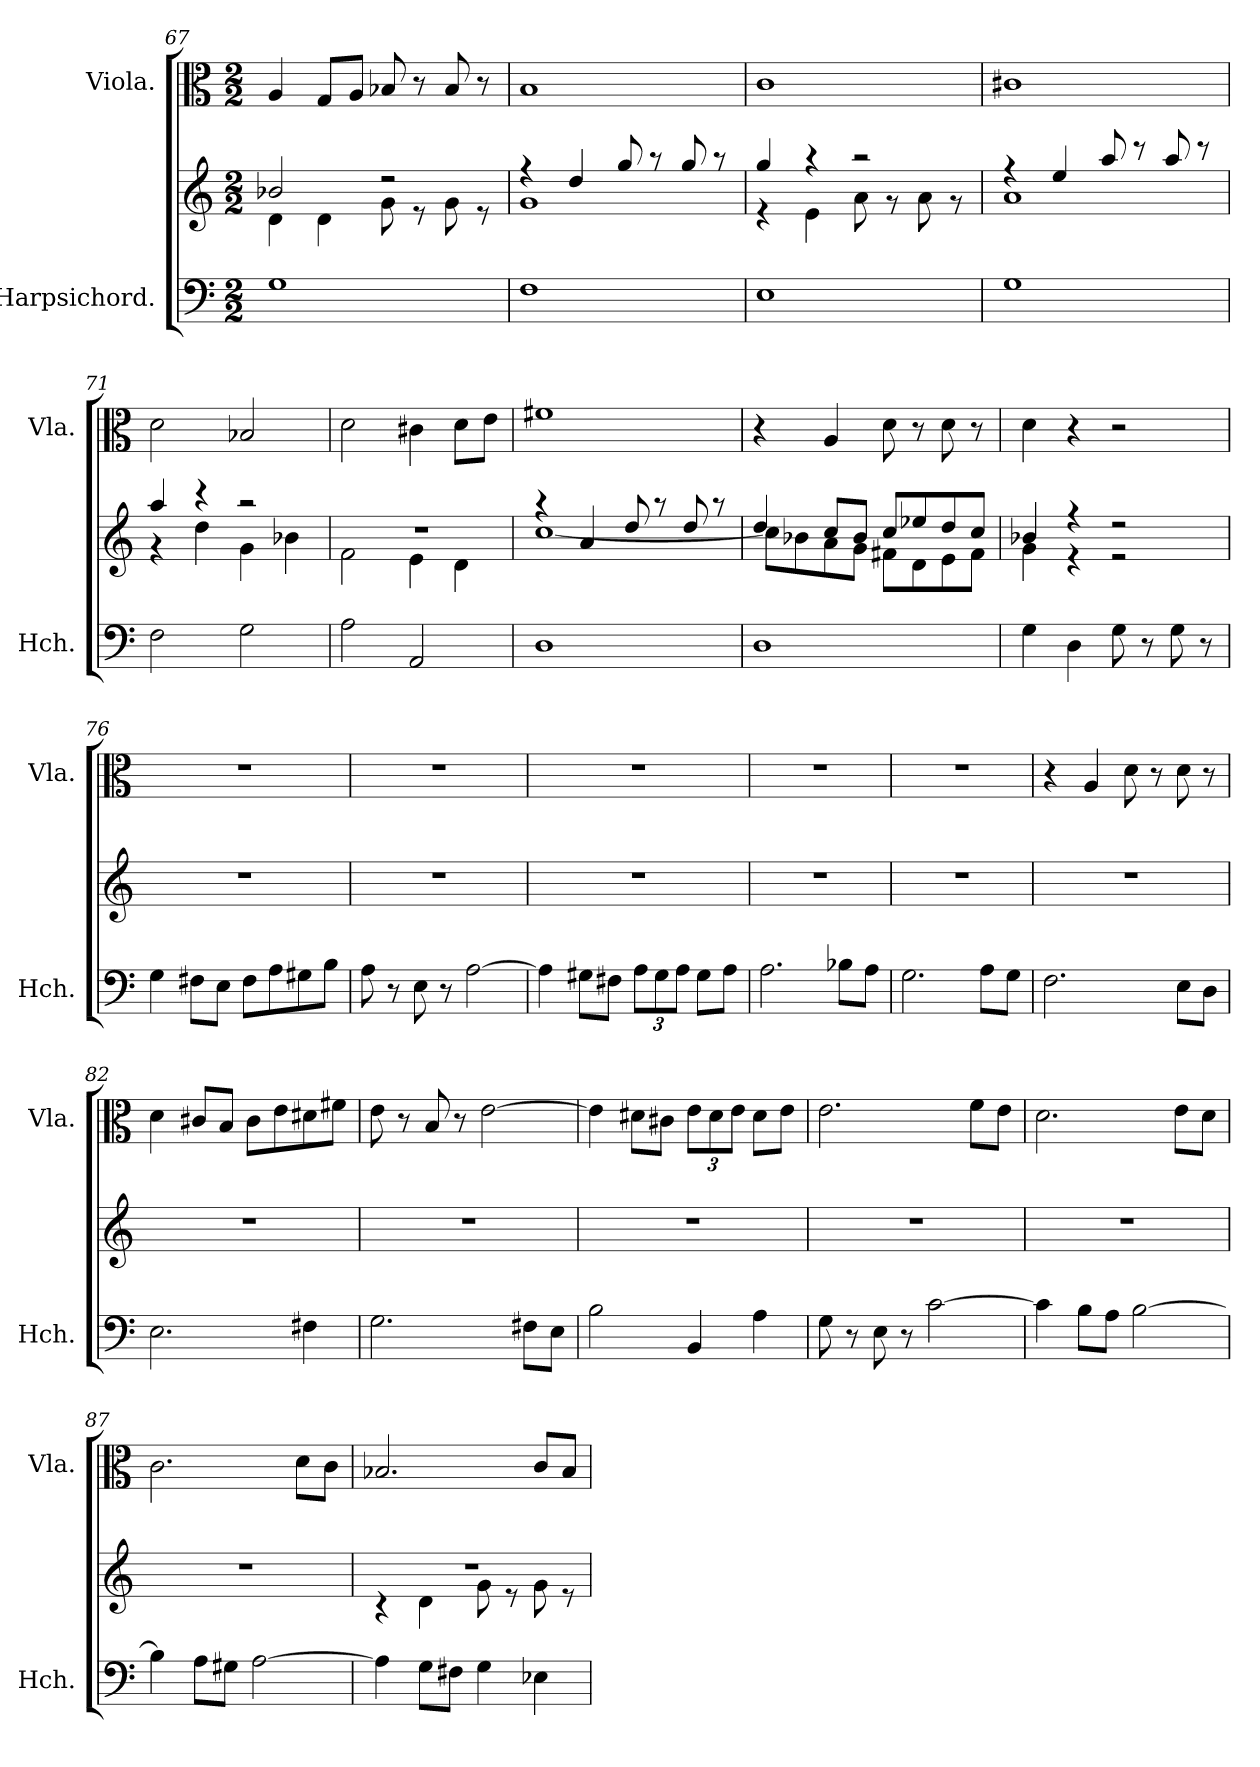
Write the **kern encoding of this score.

**kern	**kern	**kern
*part2	*part2	*part1
*staff3	*staff2	*staff1
*I"Harpsichord.	*	*I"Viola.
*I'Hch.	*	*I'Vla.
*clefF4	*clefG2	*clefC3
*k[]	*k[]	*k[]
*M2/2	*M2/2	*M2/2
=67	=67	=67
*	*^	*
1G	2b-X/	4d\	4A/
.	.	4d\	8G/L
.	.	.	8A/J
.	2r	8g\	8B-X/
.	.	8r	8r
.	.	8g\	8B-/
.	.	8r	8r
=68	=68	=68	=68
1F	4r	1g	1B
.	4dd/	.	.
.	8gg/	.	.
.	8r	.	.
.	8gg/	.	.
.	8r	.	.
=69	=69	=69	=69
1E	4gg/	4r	1c
.	4r	4e\	.
.	2r	8a\	.
.	.	8r	.
.	.	8a\	.
.	.	8r	.
=70	=70	=70	=70
1G	4r	1a	1c#X
.	4ee/	.	.
.	8aa/	.	.
.	8r	.	.
.	8aa/	.	.
.	8r	.	.
=71	=71	=71	=71
2F\	4aa/	4r	2d\
.	4r	4dd\	.
2G\	2r	4g\	2B-X/
.	.	4b-X\	.
=72	=72	=72	=72
2A\	1r	2f\	2d\
2AA/	.	4e\	4c#X\
.	.	4d\	8d\L
.	.	.	8e\J
=73	=73	=73	=73
1D	4r	[1cc	1f#X
.	4a/	.	.
.	8dd/	.	.
.	8r	.	.
.	8dd/	.	.
.	8r	.	.
=74	=74	=74	=74
1D	4dd/	8cc\L]	4r
.	.	8b-X\	.
.	8cc/L	8a\	4A/
.	8b-/J	8g\J	.
.	8cc/L	8f#X\L	8d\
.	8ee-X/	8d\	8r
.	8dd/	8e\	8d\
.	8cc/J	8f#\J	8r
=75	=75	=75	=75
4G\	4b-X/	4g\	4d\
4D\	4r	4r	4r
8G\	2r	2r	2r
8r	.	.	.
8G\	.	.	.
8r	.	.	.
*	*v	*v	*
=76	=76	=76
4G\	1r	1r
8F#X\L	.	.
8E\J	.	.
8F#\L	.	.
8A\	.	.
8G#X\	.	.
8B\J	.	.
=77	=77	=77
8A\	1r	1r
8r	.	.
8E\	.	.
8r	.	.
[2A\	.	.
=78	=78	=78
4A\]	1r	1r
8G#X\L	.	.
8F#X\J	.	.
*Xbrackettup	*	*
12A\L	.	.
12G#\	.	.
12A\J	.	.
8G#\L	.	.
8A\J	.	.
=79	=79	=79
2.A\	1r	1r
8B-X\L	.	.
8A\J	.	.
=80	=80	=80
2.G\	1r	1r
8A\L	.	.
8G\J	.	.
=81	=81	=81
2.F\	1r	4r
.	.	4A/
.	.	8d\
.	.	8r
8E\L	.	8d\
8D\J	.	8r
=82	=82	=82
2.E\	1r	4d\
.	.	8c#X/L
.	.	8B/J
.	.	8c#\L
.	.	8e\
4F#X\	.	8d#X\
.	.	8f#X\J
=83	=83	=83
2.G\	1r	8e\
.	.	8r
.	.	8B/
.	.	8r
.	.	[2e\
8F#X\L	.	.
8E\J	.	.
=84	=84	=84
2B\	1r	4e\]
.	.	8d#X\L
.	.	8c#X\J
*	*	*Xbrackettup
4BB/	.	12e\L
.	.	12d#\
.	.	12e\J
4A\	.	8d#\L
.	.	8e\J
=85	=85	=85
8G\	1r	2.e\
8r	.	.
8E\	.	.
8r	.	.
[2c\	.	.
.	.	8f\L
.	.	8e\J
=86	=86	=86
4c\]	1r	2.d\
8B\L	.	.
8A\J	.	.
[2B\	.	.
.	.	8e\L
.	.	8d\J
=87	=87	=87
4B\]	1r	2.c\
8A\L	.	.
8G#X\J	.	.
[2A\	.	.
.	.	8d\L
.	.	8c\J
=88	=88	=88
*	*^	*
4A\]	1r	4r	2.B-X/
8G\L	.	4d\	.
8F#X\J	.	.	.
4G\	.	8g\	.
.	.	8r	.
4E-X\	.	8g\	8c/L
.	.	8r	8B-/J
*	*v	*v	*
=	=	=
*-	*-	*-
